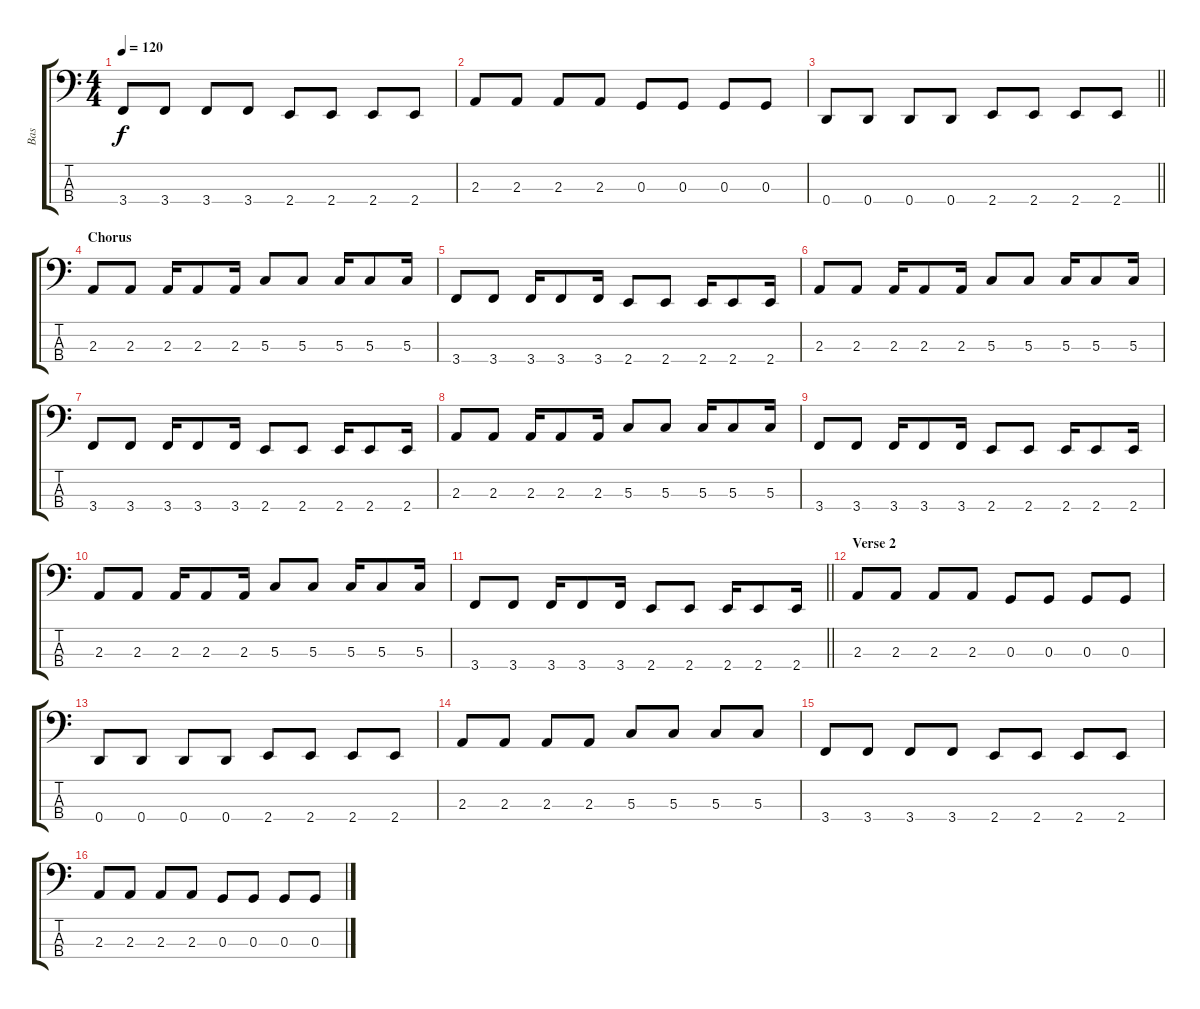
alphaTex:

\track ("Bas" "Bas") {instrument slapbass1}
\staff {score tabs}
\tuning (F2 C2 G1 D1) {hide}
\ts (4 4)
\tempo 120
\clef f4
\ks c
3.4.8{dy f} 3.4.8 3.4.8 3.4.8 2.4.8 2.4.8 2.4.8 2.4.8 |
2.3.8 2.3.8 2.3.8 2.3.8 0.3.8 0.3.8 0.3.8 0.3.8 |
\barLineRight lightlight
0.4.8 0.4.8 0.4.8 0.4.8 2.4.8 2.4.8 2.4.8 2.4.8 |
\section ("" "Chorus")
2.3.8 2.3.8 2.3.16 2.3.8 2.3.16 5.3.8 5.3.8 5.3.16 5.3.8 5.3.16 |
3.4.8 3.4.8 3.4.16 3.4.8 3.4.16 2.4.8 2.4.8 2.4.16 2.4.8 2.4.16 |
2.3.8 2.3.8 2.3.16 2.3.8 2.3.16 5.3.8 5.3.8 5.3.16 5.3.8 5.3.16 |
3.4.8 3.4.8 3.4.16 3.4.8 3.4.16 2.4.8 2.4.8 2.4.16 2.4.8 2.4.16 |
2.3.8 2.3.8 2.3.16 2.3.8 2.3.16 5.3.8 5.3.8 5.3.16 5.3.8 5.3.16 |
3.4.8 3.4.8 3.4.16 3.4.8 3.4.16 2.4.8 2.4.8 2.4.16 2.4.8 2.4.16 |
2.3.8 2.3.8 2.3.16 2.3.8 2.3.16 5.3.8 5.3.8 5.3.16 5.3.8 5.3.16 |
\barLineRight lightlight
3.4.8 3.4.8 3.4.16 3.4.8 3.4.16 2.4.8 2.4.8 2.4.16 2.4.8 2.4.16 |
\section ("" "Verse 2")
2.3.8 2.3.8 2.3.8 2.3.8 0.3.8 0.3.8 0.3.8 0.3.8 |
0.4.8 0.4.8 0.4.8 0.4.8 2.4.8 2.4.8 2.4.8 2.4.8 |
2.3.8 2.3.8 2.3.8 2.3.8 5.3.8 5.3.8 5.3.8 5.3.8 |
3.4.8 3.4.8 3.4.8 3.4.8 2.4.8 2.4.8 2.4.8 2.4.8 |
2.3.8 2.3.8 2.3.8 2.3.8 0.3.8 0.3.8 0.3.8 0.3.8
